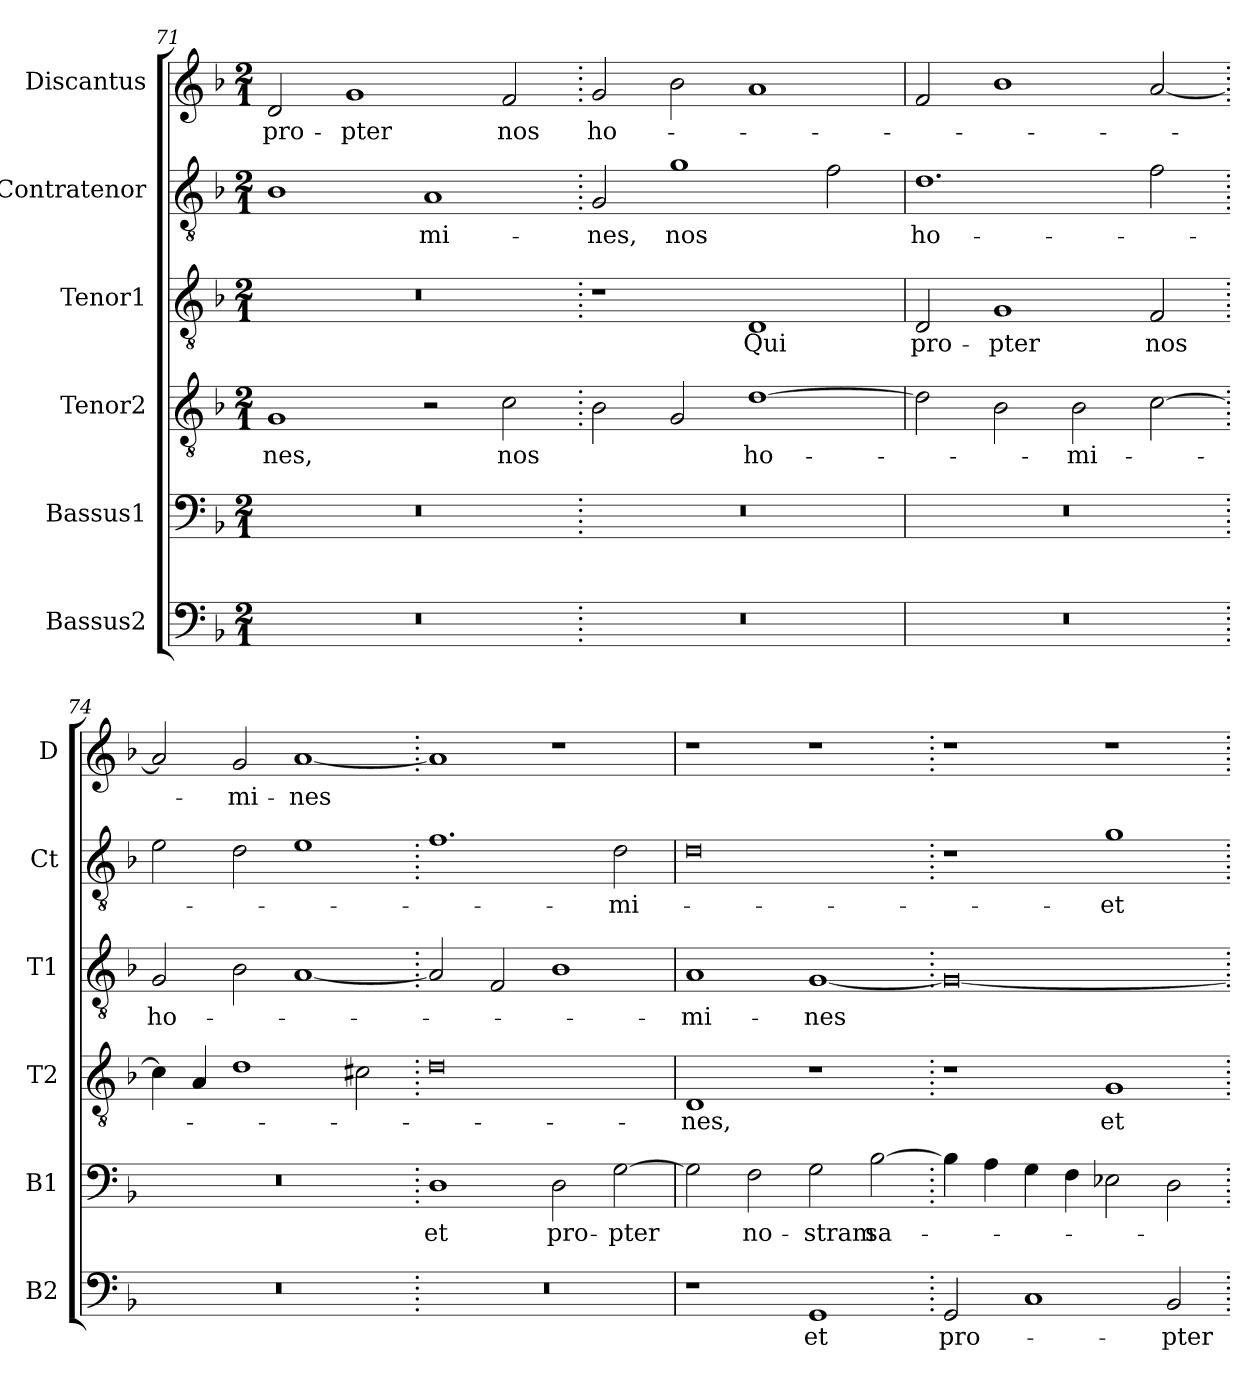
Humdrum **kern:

**kern	**text	**kern	**text	**kern	**text	**kern	**text	**kern	**text	**kern	**text
*part6	*part6	*part5	*part5	*part4	*part4	*part3	*part3	*part2	*part2	*part1	*part1
*staff6	*staff6	*staff5	*staff5	*staff4	*staff4	*staff3	*staff3	*staff2	*staff2	*staff1	*staff1
*I"Bassus2	*	*I"Bassus1	*	*I"Tenor2	*	*I"Tenor1	*	*I"Contratenor	*	*I"Discantus	*
*I'B2	*	*I'B1	*	*I'T2	*	*I'T1	*	*I'Ct	*	*I'D	*
*clefF4	*	*clefF4	*	*clefGv2	*	*clefGv2	*	*clefGv2	*	*clefG2	*
*k[b-]	*	*k[b-]	*	*k[b-]	*	*k[b-]	*	*k[b-]	*	*k[b-]	*
*M2/1	*	*M2/1	*	*M2/1	*	*M2/1	*	*M2/1	*	*M2/1	*
=71	=71	=71	=71	=71	=71	=71	=71	=71	=71	=71	=71
0r	.	0r	.	1G	-nes,	0r	.	1B-	.	2d	pro-
.	.	.	.	.	.	.	.	.	.	1g	-pter
.	.	.	.	2r	.	.	.	1A	-mi-	.	.
.	.	.	.	2c	nos	.	.	.	.	2f	nos
=72.	=72.	=72.	=72.	=72.	=72.	=72.	=72.	=72.	=72.	=72.	=72.
0r	.	0r	.	2B-	.	1r	.	2G	-nes,	2g	ho-
.	.	.	.	2G	.	.	.	1g	nos	2b-	.
.	.	.	.	[1d	ho-	1D	Qui	.	.	1a	.
.	.	.	.	.	.	.	.	2f	.	.	.
=73	=73	=73	=73	=73	=73	=73	=73	=73	=73	=73	=73
0r	.	0r	.	2d]	.	2D	pro-	1.d	ho-	2f	.
.	.	.	.	2B-	.	1G	-pter	.	.	1b-	.
.	.	.	.	2B-	-mi-	.	.	.	.	.	.
.	.	.	.	[2c	.	2F	nos	2f	.	[2a	.
=74.	=74.	=74.	=74.	=74.	=74.	=74.	=74.	=74.	=74.	=74.	=74.
0r	.	0r	.	4c]	.	2G	ho-	2e	.	2a]	.
.	.	.	.	4A	.	.	.	.	.	.	.
.	.	.	.	1d	.	2B-	.	2d	.	2g	-mi-
.	.	.	.	.	.	[1A	.	1e	.	[1a	-nes
.	.	.	.	2c#X	.	.	.	.	.	.	.
=75.	=75.	=75.	=75.	=75.	=75.	=75.	=75.	=75.	=75.	=75.	=75.
0r	.	1D	et	0d	.	2A]	.	1.f	.	1a]	.
.	.	.	.	.	.	2F	.	.	.	.	.
.	.	2D	pro-	.	.	1B-	.	.	.	1r	.
.	.	[2G	-pter	.	.	.	.	2d	-mi-	.	.
=76	=76	=76	=76	=76	=76	=76	=76	=76	=76	=76	=76
1r	.	2G]	.	1D	-nes,	1A	-mi-	0d	.	1r	.
.	.	2F	no-	.	.	.	.	.	.	.	.
1GG	et	2G	-stram	1r	.	[1G	-nes	.	.	1r	.
.	.	[2B-	sa-	.	.	.	.	.	.	.	.
=77.	=77.	=77.	=77.	=77.	=77.	=77.	=77.	=77.	=77.	=77.	=77.
2GG	pro-	4B-]	.	1r	.	0G_	.	1r	.	1r	.
.	.	4A	.	.	.	.	.	.	.	.	.
1C	.	4G	.	.	.	.	.	.	.	.	.
.	.	4F	.	.	.	.	.	.	.	.	.
.	.	2E-X	.	1G	et	.	.	1g	-et	1r	.
2BB-	-pter	2D	.	.	.	.	.	.	.	.	.
=.	=.	=.	=.	=.	=.	=.	=.	=.	=.	=.	=.
*-	*-	*-	*-	*-	*-	*-	*-	*-	*-	*-	*-
